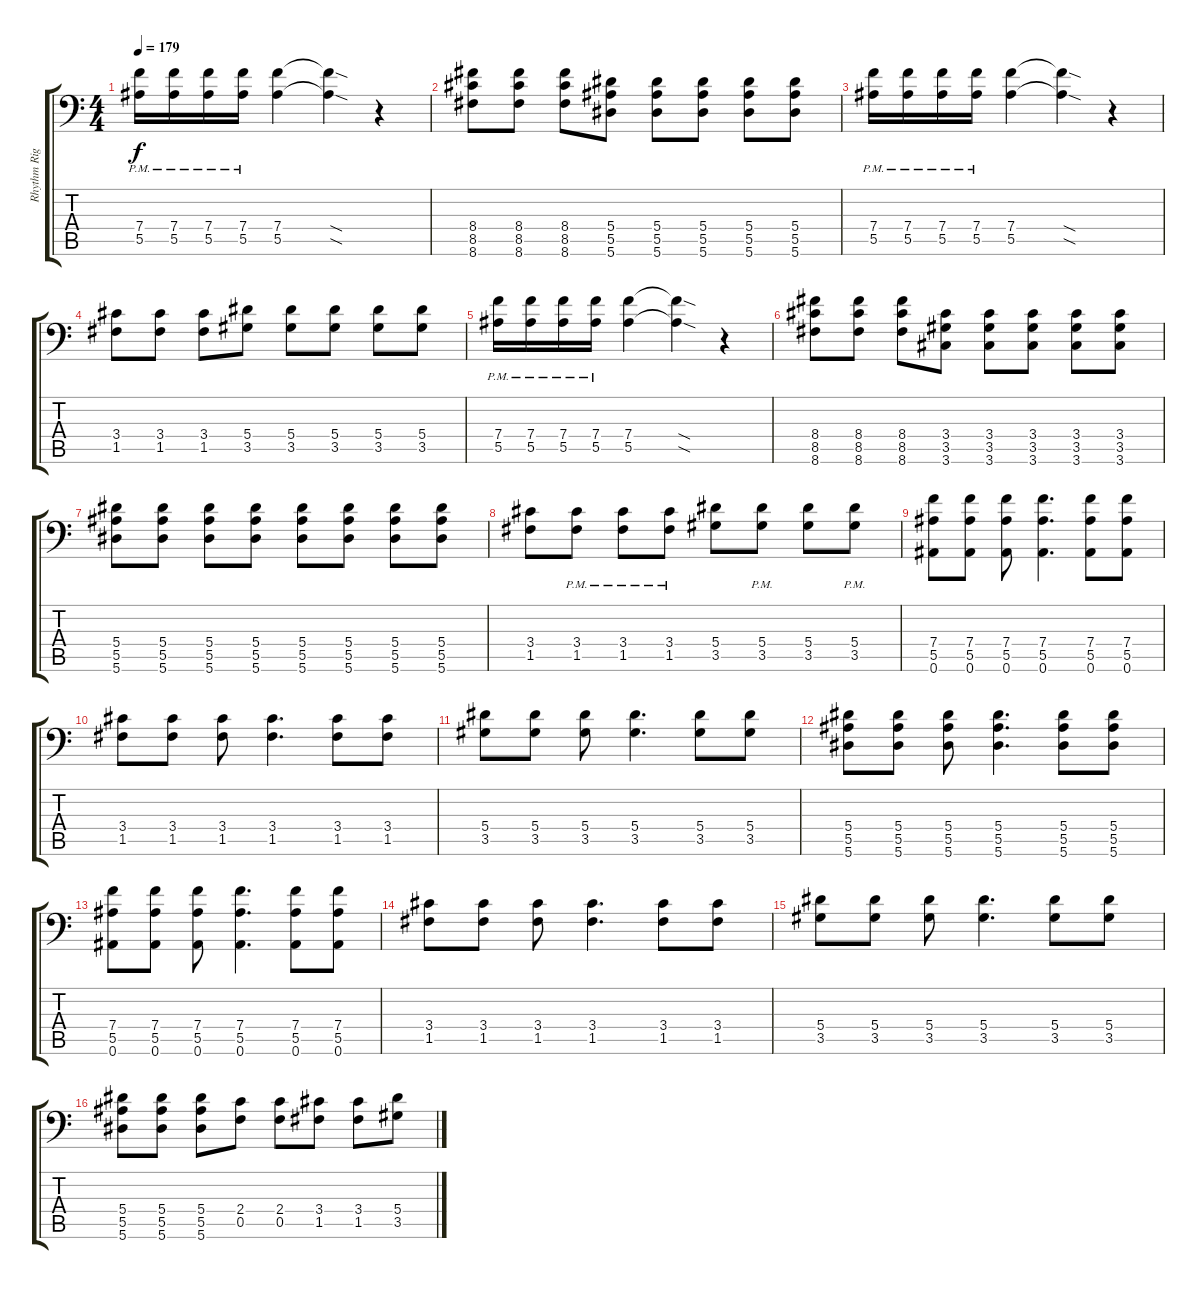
\track ("Rhythm Right" "Rhythm Rig") {instrument distortionguitar}
\staff {score tabs}
\tuning (C4 G3 Eb3 Bb2 F2 Bb1) {hide}
\ts (4 4)
\tempo 179
\clef f4
\ks c
(7.4{pm} 5.5{pm}).16{dy f} (7.4{pm} 5.5{pm}).16 (7.4{pm} 5.5{pm}).16 (7.4{pm} 5.5{pm}).16 (7.4 5.5).4 (7.4{sod t} 5.5{sod t}).4 r.4 |
(8.4 8.5 8.6).8 (8.4 8.5 8.6).8 (8.4 8.5 8.6).8 (5.4 5.5 5.6).8 (5.4 5.5 5.6).8 (5.4 5.5 5.6).8 (5.4 5.5 5.6).8 (5.4 5.5 5.6).8 |
(7.4{pm} 5.5{pm}).16 (7.4{pm} 5.5{pm}).16 (7.4{pm} 5.5{pm}).16 (7.4{pm} 5.5{pm}).16 (7.4 5.5).4 (7.4{sod t} 5.5{sod t}).4 r.4 |
(3.4 1.5).8 (3.4 1.5).8 (3.4 1.5).8 (5.4 3.5).8 (5.4 3.5).8 (5.4 3.5).8 (5.4 3.5).8 (5.4 3.5).8 |
(7.4{pm} 5.5{pm}).16 (7.4{pm} 5.5{pm}).16 (7.4{pm} 5.5{pm}).16 (7.4{pm} 5.5{pm}).16 (7.4 5.5).4 (7.4{sod t} 5.5{sod t}).4 r.4 |
(8.4 8.5 8.6).8 (8.4 8.5 8.6).8 (8.4 8.5 8.6).8 (3.4 3.5 3.6).8 (3.4 3.5 3.6).8 (3.4 3.5 3.6).8 (3.4 3.5 3.6).8 (3.4 3.5 3.6).8 |
(5.4 5.5 5.6).8 (5.4 5.5 5.6).8 (5.4 5.5 5.6).8 (5.4 5.5 5.6).8 (5.4 5.5 5.6).8 (5.4 5.5 5.6).8 (5.4 5.5 5.6).8 (5.4 5.5 5.6).8 |
(3.4 1.5).8 (3.4{pm} 1.5{pm}).8 (3.4{pm} 1.5{pm}).8 (3.4{pm} 1.5{pm}).8 (5.4 3.5).8 (5.4{pm} 3.5{pm}).8 (5.4 3.5).8 (5.4{pm} 3.5{pm}).8 |
(7.4 5.5 0.6).8 (7.4 5.5 0.6).8 (7.4 5.5 0.6).8 (7.4 5.5 0.6).4{d} (7.4 5.5 0.6).8 (7.4 5.5 0.6).8 |
(3.4 1.5).8 (3.4 1.5).8 (3.4 1.5).8 (3.4 1.5).4{d} (3.4 1.5).8 (3.4 1.5).8 |
(5.4 3.5).8 (5.4 3.5).8 (5.4 3.5).8 (5.4 3.5).4{d} (5.4 3.5).8 (5.4 3.5).8 |
(5.4 5.5 5.6).8 (5.4 5.5 5.6).8 (5.4 5.5 5.6).8 (5.4 5.5 5.6).4{d} (5.4 5.5 5.6).8 (5.4 5.5 5.6).8 |
(7.4 5.5 0.6).8 (7.4 5.5 0.6).8 (7.4 5.5 0.6).8 (7.4 5.5 0.6).4{d} (7.4 5.5 0.6).8 (7.4 5.5 0.6).8 |
(3.4 1.5).8 (3.4 1.5).8 (3.4 1.5).8 (3.4 1.5).4{d} (3.4 1.5).8 (3.4 1.5).8 |
(5.4 3.5).8 (5.4 3.5).8 (5.4 3.5).8 (5.4 3.5).4{d} (5.4 3.5).8 (5.4 3.5).8 |
(5.4 5.5 5.6).8 (5.4 5.5 5.6).8 (5.4 5.5 5.6).8 (2.4 0.5).8 (2.4 0.5).8 (3.4 1.5).8 (3.4 1.5).8 (5.4 3.5).8
